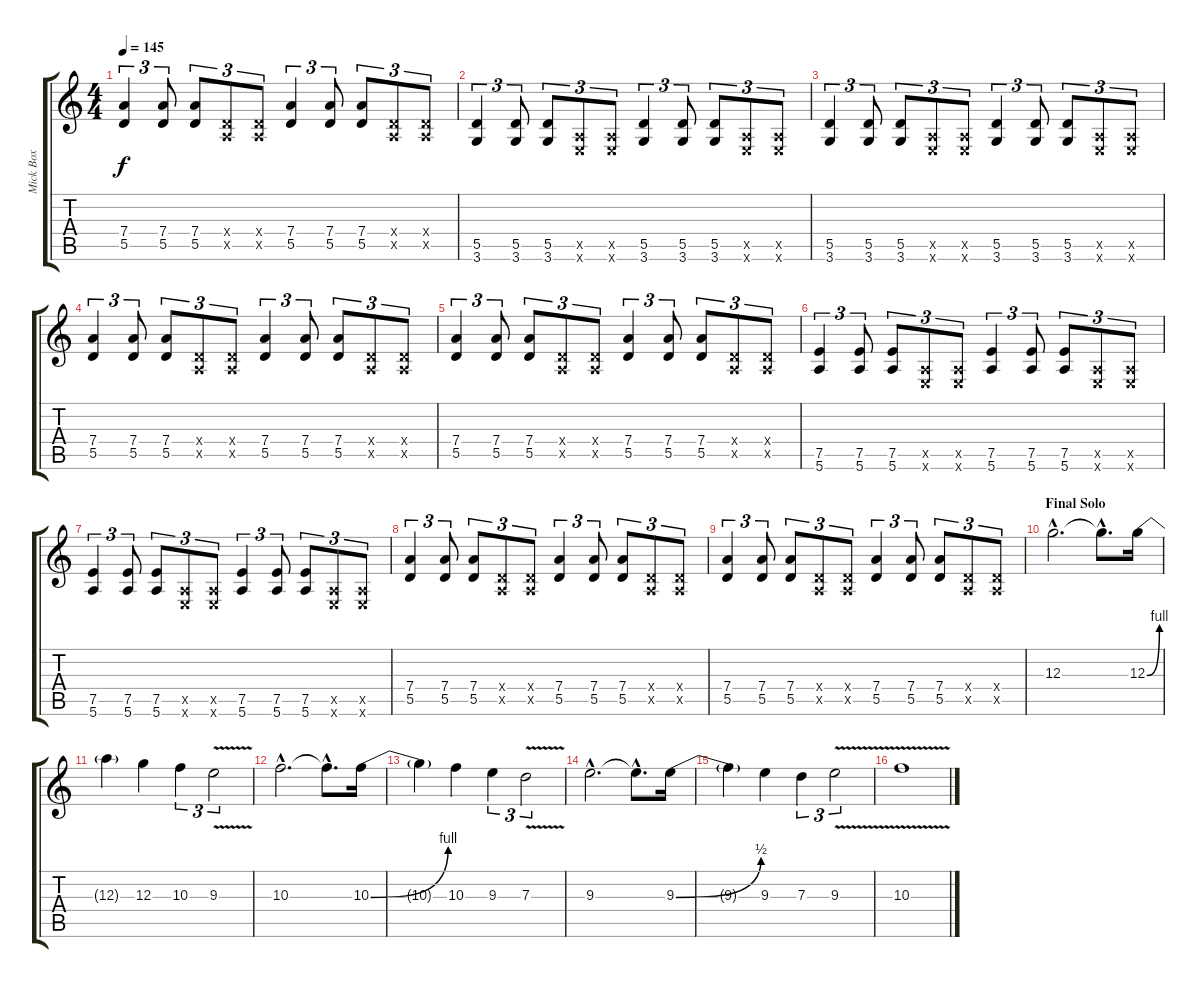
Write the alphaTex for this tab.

\track ("Mick Box" "Mick Box") {instrument overdrivenguitar}
\staff {score tabs}
\tuning (E4 B3 G3 D3 A2 E2) {hide}
\ts (4 4)
\tempo 145
\clef g2
\ks c
(7.4 5.5).4{tu (3 2) dy f} (7.4 5.5).8{tu (3 2)} (7.4 5.5).8{tu (3 2)} (0.4{x} 0.5{x}).8{tu (3 2)} (0.4{x} 0.5{x}).8{tu (3 2)} (7.4 5.5).4{tu (3 2)} (7.4 5.5).8{tu (3 2)} (7.4 5.5).8{tu (3 2)} (0.4{x} 0.5{x}).8{tu (3 2)} (0.4{x} 0.5{x}).8{tu (3 2)} |
(5.5 3.6).4{tu (3 2)} (5.5 3.6).8{tu (3 2)} (5.5 3.6).8{tu (3 2)} (0.5{x} 0.6{x}).8{tu (3 2)} (0.5{x} 0.6{x}).8{tu (3 2)} (5.5 3.6).4{tu (3 2)} (5.5 3.6).8{tu (3 2)} (5.5 3.6).8{tu (3 2)} (0.5{x} 0.6{x}).8{tu (3 2)} (0.5{x} 0.6{x}).8{tu (3 2)} |
(5.5 3.6).4{tu (3 2)} (5.5 3.6).8{tu (3 2)} (5.5 3.6).8{tu (3 2)} (0.5{x} 0.6{x}).8{tu (3 2)} (0.5{x} 0.6{x}).8{tu (3 2)} (5.5 3.6).4{tu (3 2)} (5.5 3.6).8{tu (3 2)} (5.5 3.6).8{tu (3 2)} (0.5{x} 0.6{x}).8{tu (3 2)} (0.5{x} 0.6{x}).8{tu (3 2)} |
(7.4 5.5).4{tu (3 2)} (7.4 5.5).8{tu (3 2)} (7.4 5.5).8{tu (3 2)} (0.4{x} 0.5{x}).8{tu (3 2)} (0.4{x} 0.5{x}).8{tu (3 2)} (7.4 5.5).4{tu (3 2)} (7.4 5.5).8{tu (3 2)} (7.4 5.5).8{tu (3 2)} (0.4{x} 0.5{x}).8{tu (3 2)} (0.4{x} 0.5{x}).8{tu (3 2)} |
(7.4 5.5).4{tu (3 2)} (7.4 5.5).8{tu (3 2)} (7.4 5.5).8{tu (3 2)} (0.4{x} 0.5{x}).8{tu (3 2)} (0.4{x} 0.5{x}).8{tu (3 2)} (7.4 5.5).4{tu (3 2)} (7.4 5.5).8{tu (3 2)} (7.4 5.5).8{tu (3 2)} (0.4{x} 0.5{x}).8{tu (3 2)} (0.4{x} 0.5{x}).8{tu (3 2)} |
(7.5 5.6).4{tu (3 2)} (7.5 5.6).8{tu (3 2)} (7.5 5.6).8{tu (3 2)} (0.5{x} 0.6{x}).8{tu (3 2)} (0.5{x} 0.6{x}).8{tu (3 2)} (7.5 5.6).4{tu (3 2)} (7.5 5.6).8{tu (3 2)} (7.5 5.6).8{tu (3 2)} (0.5{x} 0.6{x}).8{tu (3 2)} (0.5{x} 0.6{x}).8{tu (3 2)} |
(7.5 5.6).4{tu (3 2)} (7.5 5.6).8{tu (3 2)} (7.5 5.6).8{tu (3 2)} (0.5{x} 0.6{x}).8{tu (3 2)} (0.5{x} 0.6{x}).8{tu (3 2)} (7.5 5.6).4{tu (3 2)} (7.5 5.6).8{tu (3 2)} (7.5 5.6).8{tu (3 2)} (0.5{x} 0.6{x}).8{tu (3 2)} (0.5{x} 0.6{x}).8{tu (3 2)} |
(7.4 5.5).4{tu (3 2)} (7.4 5.5).8{tu (3 2)} (7.4 5.5).8{tu (3 2)} (0.4{x} 0.5{x}).8{tu (3 2)} (0.4{x} 0.5{x}).8{tu (3 2)} (7.4 5.5).4{tu (3 2)} (7.4 5.5).8{tu (3 2)} (7.4 5.5).8{tu (3 2)} (0.4{x} 0.5{x}).8{tu (3 2)} (0.4{x} 0.5{x}).8{tu (3 2)} |
(7.4 5.5).4{tu (3 2)} (7.4 5.5).8{tu (3 2)} (7.4 5.5).8{tu (3 2)} (0.4{x} 0.5{x}).8{tu (3 2)} (0.4{x} 0.5{x}).8{tu (3 2)} (7.4 5.5).4{tu (3 2)} (7.4 5.5).8{tu (3 2)} (7.4 5.5).8{tu (3 2)} (0.4{x} 0.5{x}).8{tu (3 2)} (0.4{x} 0.5{x}).8{tu (3 2)} |
\section ("" "Final Solo")
12.3{hac}.2{d} 12.3{hac t}.8{d} 12.3{be (bend 0 0 60 4)}.16 |
12.3{t}.4 12.3.4 10.3.4{tu (3 2)} 9.3{v}.2{tu (3 2)} |
10.3{hac}.2{d} 10.3{hac t}.8{d} 10.3{be (bend 0 0 60 4)}.16 |
10.3{t}.4 10.3.4 9.3.4{tu (3 2)} 7.3{v}.2{tu (3 2)} |
9.3{hac}.2{d} 9.3{hac t}.8{d} 9.3{be (bend 0 0 60 2)}.16 |
9.3{t}.4 9.3.4 7.3.4{tu (3 2)} 9.3{v}.2{tu (3 2)} |
10.3{v}.1
